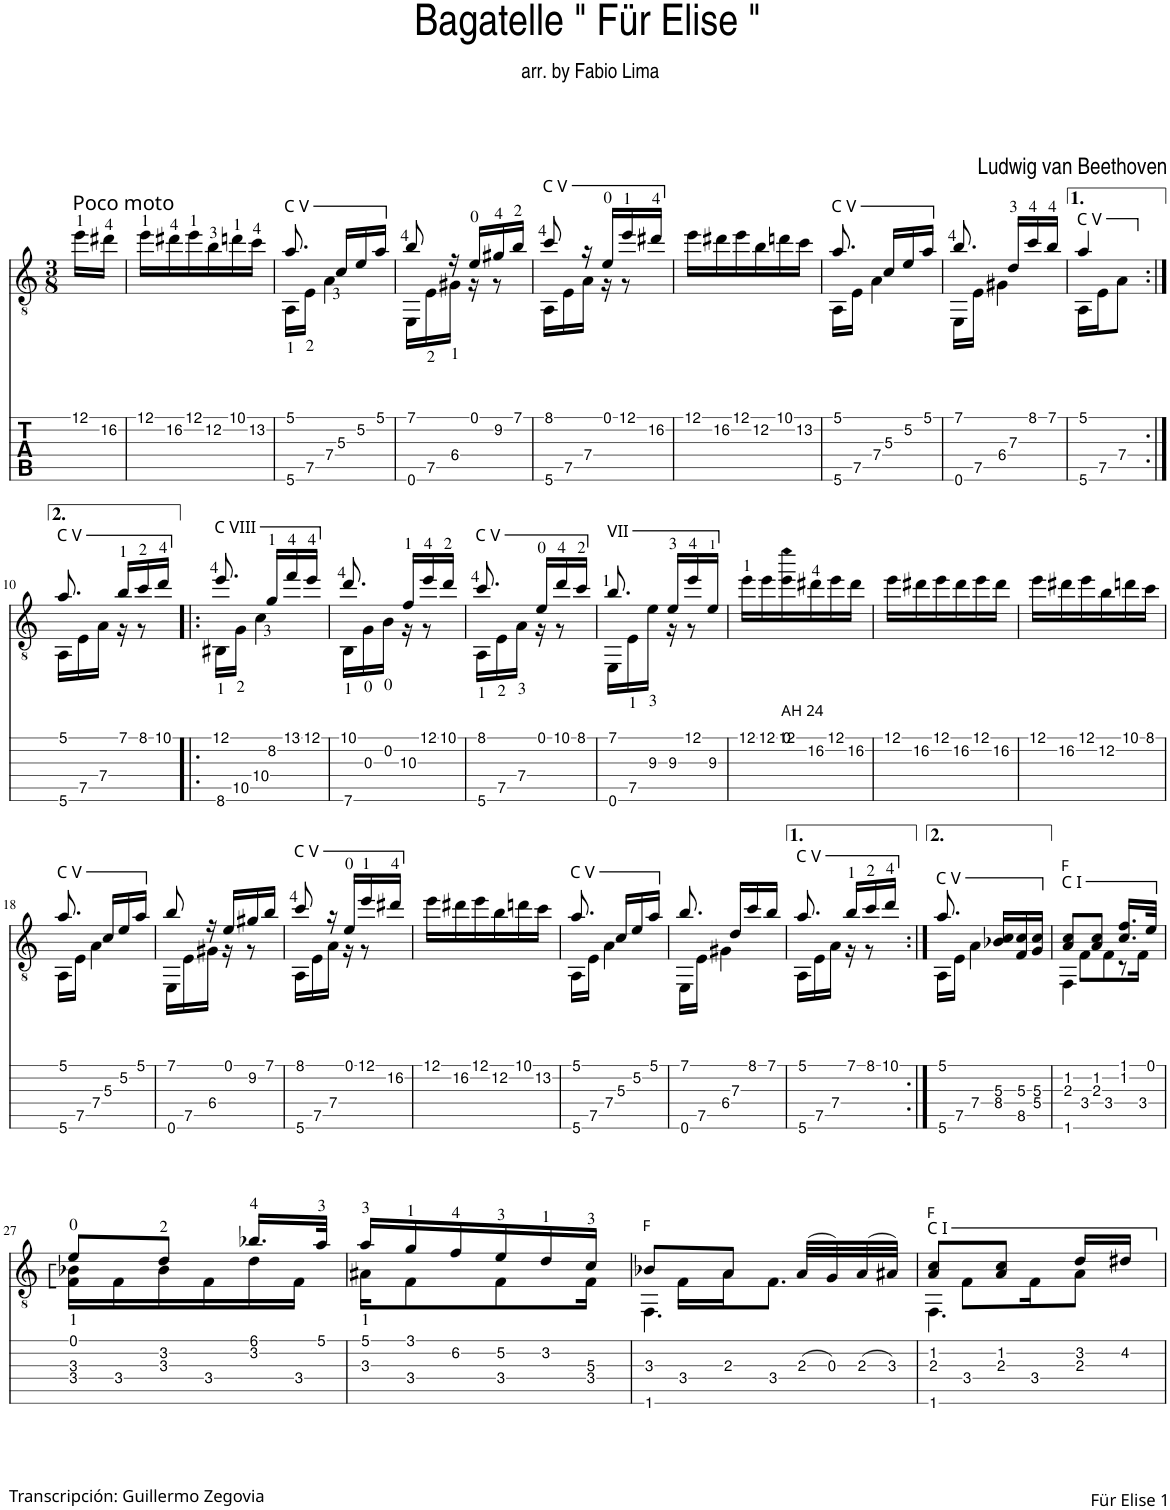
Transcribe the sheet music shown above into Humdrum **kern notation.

**kern	**kern
*part1	*part1
*staff2	*staff1
*I"Guitar	*
*I'Guit.	*
*stria6	*
*	*clefGv2
*k[]	*k[]
*M3/8	*M3/8
=1	=1
!	!LO:TX:a:t=Poco moto
16eeLL	16ee\LL
16dd#XJJ	16dd#X\JJ
=2	=2
16eeLL	16ee\LL
16dd#X	16dd#X\
16ee	16ee\
16b	16b\
16ddn	16ddn\
16ccJJ	16cc\JJ
=3	=3
*^	*^
!	!	!LO:TX:a:t=C V	!
8.aL	16AALL	8.a/	16AA\LL
.	16EJJ	.	16E\JJ
.	4A	.	4A\
16cL	.	16c/LL	.
16e	.	16e/	.
16aJJ	.	16a/JJ	.
=4	=4	=4	=4
8b	16EELL	8b/	16EE\LL
.	16E	.	16E\
16r	16G#JJ	16r	16G#X\JJ
16eLL	16r	16e/LL	16r
16g#X	8r	16g#X/	8r
16bJJ	.	16b/JJ	.
=5	=5	=5	=5
!	!	!LO:TX:a:t=C V	!
8cc	16AALL	8cc/	16AA\LL
.	16E	.	16E\
16r	16AJJ	16r	16A\JJ
16eLL	16r	16e/LL	16r
16ee	8r	16ee/	8r
16dd#XJJ	.	16dd#X/JJ	.
*v	*v	*	*
*	*v	*v
=6	=6
16eeLL	16ee\LL
16dd#X	16dd#X\
16ee	16ee\
16b	16b\
16ddn	16ddn\
16ccJJ	16cc\JJ
=7	=7
*^	*^
!	!	!LO:TX:a:t=C V	!
8.aL	16AALL	8.a/	16AA\LL
.	16EJJ	.	16E\JJ
.	4A	.	4A\
16cL	.	16c/LL	.
16e	.	16e/	.
16aJJ	.	16a/JJ	.
=8	=8	=8	=8
8.bL	16EELL	8.b/	16EE\LL
.	16EJJ	.	16E\JJ
.	4G#	.	4G#X\
16dL	.	16d/LL	.
16cc	.	16cc/	.
16bJJ	.	16b/JJ	.
=9	=9	=9	=9
!	!	!LO:TX:a:t=C V	!
4a	16AALL	4a/	16AA\LL
.	16EJ	.	16E\J
.	8AJ	.	8A\J
!!LO:LB:g=z	!!
=10:|!	=10:|!	=10:|!	=10:|!
!	!	!LO:TX:a:t=C V	!
8.aL	16AALL	8.a/	16AA\LL
.	16E	.	16E\
.	16AJJ	.	16A\JJ
16bL	16r	16b/LL	16r
16cc	8r	16cc/	8r
16ddJJ	.	16dd/JJ	.
=11!|:	=11!|:	=11!|:	=11!|:
!	!	!LO:TX:a:t=C VIII	!
8.eeL	16BB#LL	8.ee/	16BB#X\LL
.	16GJJ	.	16G\JJ
.	4c	.	4c\
16gL	.	16g/LL	.
16ff	.	16ff/	.
16eeJJ	.	16ee/JJ	.
=12	=12	=12	=12
8.ddL	16BBLL	8.dd/	16BB\LL
.	16G	.	16G\
.	16BJJ	.	16B\JJ
16fL	16r	16f/LL	16r
16ee	8r	16ee/	8r
16ddJJ	.	16dd/JJ	.
=13	=13	=13	=13
!	!	!LO:TX:a:t=C V	!
8.ccL	16AALL	8.cc/	16AA\LL
.	16E	.	16E\
.	16AJJ	.	16A\JJ
16eL	16r	16e/LL	16r
16dd	8r	16dd/	8r
16ccJJ	.	16cc/JJ	.
=14	=14	=14	=14
!	!	!LO:TX:a:t=VII	!
8.bL	16EELL	8.b/	16EE\LL
.	16E	.	16E\
.	16eJJ	.	16e\JJ
16eL	16r	16e/LL	16r
16ee	8r	16ee/	8r
16eJJ	.	16e/JJ	.
*v	*v	*	*
*	*v	*v
=15	=15
16eeLL	16ee\LL
16ee	16ee\
!LO:TX:a:t=AH 24	!
16ee\ 16eee\	16ee\ 16eee\
16dd#X	16dd#X\
16ee	16ee\
16dd#JJ	16dd#\JJ
=16	=16
16eeLL	16ee\LL
16dd#	16dd#X\
16ee	16ee\
16dd#	16dd#\
16ee	16ee\
16dd#JJ	16dd#\JJ
=17	=17
16eeLL	16ee\LL
16dd#X	16dd#X\
16ee	16ee\
16b	16b\
16ddn	16ddn\
16ccJJ	16cc\JJ
!!LO:LB:g=z
=18	=18
*^	*^
!	!	!LO:TX:a:t=C V	!
8.aL	16AALL	8.a/	16AA\LL
.	16EJJ	.	16E\JJ
.	4A	.	4A\
16cL	.	16c/LL	.
16e	.	16e/	.
16aJJ	.	16a/JJ	.
=19	=19	=19	=19
8b	16EELL	8b/	16EE\LL
.	16E	.	16E\
16r	16G#XJJ	16r	16G#X\JJ
16eLL	16r	16e/LL	16r
16g#X	8r	16g#X/	8r
16bJJ	.	16b/JJ	.
=20	=20	=20	=20
!	!	!LO:TX:a:t=C V	!
8cc	16AALL	8cc/	16AA\LL
.	16E	.	16E\
16r	16AJJ	16r	16A\JJ
16eLL	16r	16e/LL	16r
16ee	8r	16ee/	8r
16dd#XJJ	.	16dd#X/JJ	.
*v	*v	*	*
*	*v	*v
=21	=21
16eeLL	16ee\LL
16dd#X	16dd#X\
16ee	16ee\
16b	16b\
16ddn	16ddn\
16ccJJ	16cc\JJ
=22	=22
*^	*^
!	!	!LO:TX:a:t=C V	!
8.aL	16AALL	8.a/	16AA\LL
.	16EJJ	.	16E\JJ
.	4A	.	4A\
16cL	.	16c/LL	.
16e	.	16e/	.
16aJJ	.	16a/JJ	.
=23	=23	=23	=23
8.bL	16EELL	8.b/	16EE\LL
.	16EJJ	.	16E\JJ
.	4G#X	.	4G#X\
16dL	.	16d/LL	.
16cc	.	16cc/	.
16bJJ	.	16b/JJ	.
=24	=24	=24	=24
!	!	!LO:TX:a:t=C V	!
8.aL	16AALL	8.a/	16AA\LL
.	16E	.	16E\
.	16AJJ	.	16A\JJ
16bL	16r	16b/LL	16r
16cc	8r	16cc/	8r
16ddJJ	.	16dd/JJ	.
=25:|!	=25:|!	=25:|!	=25:|!
!	!	!LO:TX:a:t=C V	!
8.aL	16AALL	8.a/	16AA\LL
.	16EJJ	.	16E\JJ
.	4A	.	4A\
16B-X\ 16c\L	.	16B-X/ 16c/LL	.
16F\ 16c\	.	16F/ 16c/	.
16G\ 16c\JJ	.	16G/ 16c/JJ	.
=26	=26	=26	=26
*	*^	*	*^
!	!	!	!LO:TX:a:t=F	!	!
!	!	!	!LO:TX:a:t=C I	!	!
8A\ 8c\L	16ryy	4FF	8A/ 8c/L	16ryy	4FF\
.	8FL	.	.	8F\L	.
8A\ 8c\	.	.	8A/ 8c/J	.	.
.	8F	.	.	8F\	.
16.c\ 16.f\L	.	8r	16.c/ 16.f/LL	.	8r
.	16FJk	.	.	16F\Jk	.
32eJJk	.	.	32e/JJk	.	.
*	*v	*v	*	*	*
*	*	*	*v	*v
!!LO:LB:g=z
=27	=27	=27	=27
8eL	16F\ 16B-X\LL	8e/L	16F\ 16B-X\LL
.	16F	.	16F\
8d	16B-	8d/J	16B-\
.	16F	.	16F\
16.b-XL	16d	16.b-X/LL	16d\
.	16FJJ	.	16F\JJ
32anJJk	.	32a/JJk	.
=28	=28	=28	=28
16aLL	16A#XKL	16a/LL	16A#X\KL
16g	8F	16g/	8F\
16f	.	16f/	.
16e	8F	16e/	8F\
16d	.	16d/	.
16cJJ	16FJk	16c/JJ	16F\Jk
=29	=29	=29	=29
*	*^	*	*^
!	!	!	!LO:TX:a:t=F	!	!
8B-XL	16ryy	4.FF	8B-X/L	16ryy	4.FF\
.	16FLL	.	.	16F\LL	.
8A	16AJ	.	8A/J	16A\J	.
.	8.FJ	.	.	8.F\J	.
32ALL	.	.	(32A/LLL	.	.
32G	.	.	32G/)	.	.
32A	.	.	(32A/	.	.
32A#XJJJ	.	.	32A#X/JJJ)	.	.
=30	=30	=30	=30	=30	=30
!	!	!	!LO:TX:a:t=F	!	!
!	!	!	!LO:TX:a:t=C I	!	!
8A\ 8c\L	16ryy	4.FF	8A/ 8c/L	16ryy	4.FF\
.	8FL	.	.	8F\L	.
8A\ 8c\	.	.	8A/ 8c/J	.	.
.	16FK	.	.	16F\K	.
16dL	8AJ	.	16d/LL	8A\J	.
16d#XJJ	.	.	16d#X/JJ	.	.
*v	*v	*v	*	*	*
*	*v	*v	*v
=	=
*-	*-
